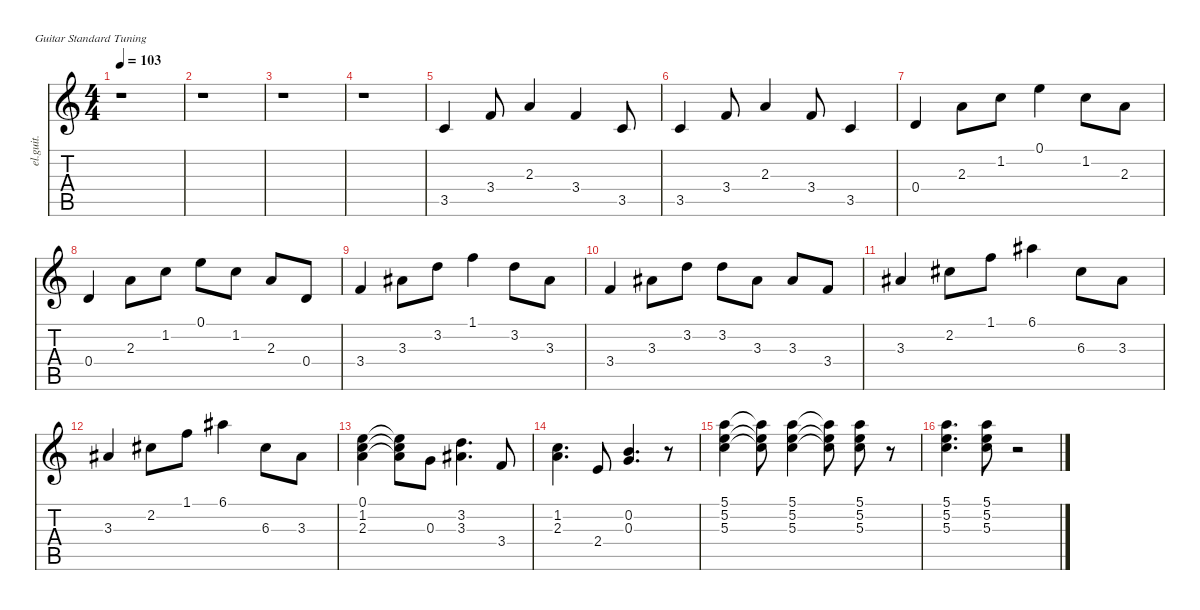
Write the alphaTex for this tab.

\defaultSystemsLayout 4
\hideDynamics
\bracketExtendMode nobrackets
\otherSystemsTrackNameOrientation horizontal
\track ("Rhythm Guitar" "el.guit.") {instrument electricguitarclean}
\staff {score tabs}
\tuning (E4 B3 G3 D3 A2 E2)
\ts (4 4)
\tempo 103
\clef g2
\ks c
r.1{dy f instrument electricguitarclean beam Down} |
r.1{beam Down} |
r.1{beam Down} |
r.1{beam Down} |
3.5.4{beam Up} 3.4.8{beam Up} 2.3.4{beam Up} 3.4.4{beam Up} 3.5.8{beam Up} |
3.5.4{beam Up} 3.4.8{beam Up} 2.3.4{beam Up} 3.4.8{beam Up} 3.5.4{beam Up} |
0.4.4{beam Up} 2.3.8{beam Down} 1.2.8{beam Down} 0.1.4{beam Down} 1.2.8{beam Down} 2.3.8{beam Down} |
0.4.4{beam Up} 2.3.8{beam Down} 1.2.8{beam Down} 0.1.8{beam Down} 1.2.8{beam Down} 2.3.8{beam Up} 0.4.8{beam Up} |
3.4.4{beam Up} 3.3{acc #}.8{beam Down} 3.2.8{beam Down} 1.1.4{beam Down} 3.2.8{beam Down} 3.3{acc #}.8{beam Down} |
3.4.4{beam Up} 3.3{acc #}.8{beam Down} 3.2.8{beam Down} 3.2.8{beam Down} 3.3{acc #}.8{beam Down} 3.3{acc #}.8{beam Up} 3.4.8{beam Up} |
3.3{acc #}.4{beam Up} 2.2{acc #}.8{beam Down} 1.1.8{beam Down} 6.1{acc #}.4{beam Down} 6.3{acc #}.8{beam Down} 3.3{acc #}.8{beam Down} |
3.3{acc #}.4{beam Up} 2.2{acc #}.8{beam Down} 1.1.8{beam Down} 6.1{acc #}.4{beam Down} 6.3{acc #}.8{beam Down} 3.3{acc #}.8{beam Down} |
(0.1 1.2 2.3).4{beam Down} (0.1{t} 1.2{t} 2.3{t}).8{beam Down} 0.3.8{beam Down} (3.2 3.3{acc #}).4{d beam Down} 3.4.8{beam Up} |
(1.2 2.3).4{d beam Down} 2.4.8{beam Up} (0.2 0.3).4{d beam Up} r.8{beam Up} |
(5.1 5.2 5.3).4{beam Down} (5.1{t} 5.2{t} 5.3{t}).8{beam Down} (5.1 5.2 5.3).4{beam Down} (5.1{t} 5.2{t} 5.3{t}).8{beam Down} (5.1 5.2 5.3).8{beam Down} r.8{beam Down} |
(5.1 5.2 5.3).4{d beam Down} (5.1 5.2 5.3).8{beam Down} r.2{beam Down}
